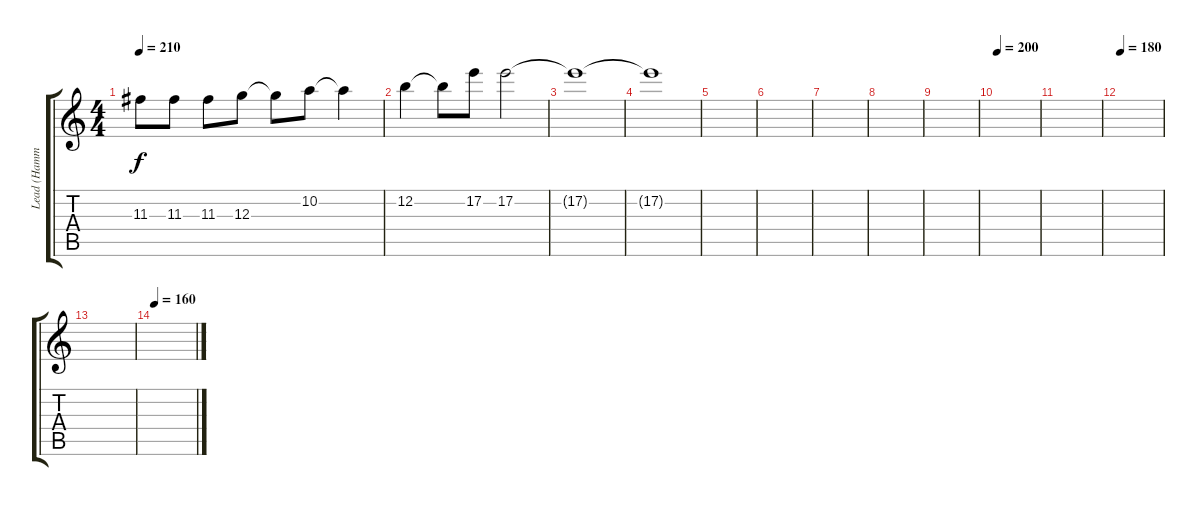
\track ("Lead (Hammet)" "Lead (Hamm") {instrument distortionguitar}
\staff {score tabs}
\tuning (E4 B3 G3 D3 A2 E2) {hide}
\ts (4 4)
\tempo 210
\clef g2
\ks c
11.3.8{dy f} 11.3.8 11.3.8 12.3.8 12.3{t}.8 10.2.8 10.2{t}.4 |
12.2.4 12.2{t}.8 17.2.8 17.2.2 |
17.2{t}.1 |
17.2{t}.1 |
|
|
|
|
|
\tempo 200
|
|
\tempo 180
|
|
\tempo 160
